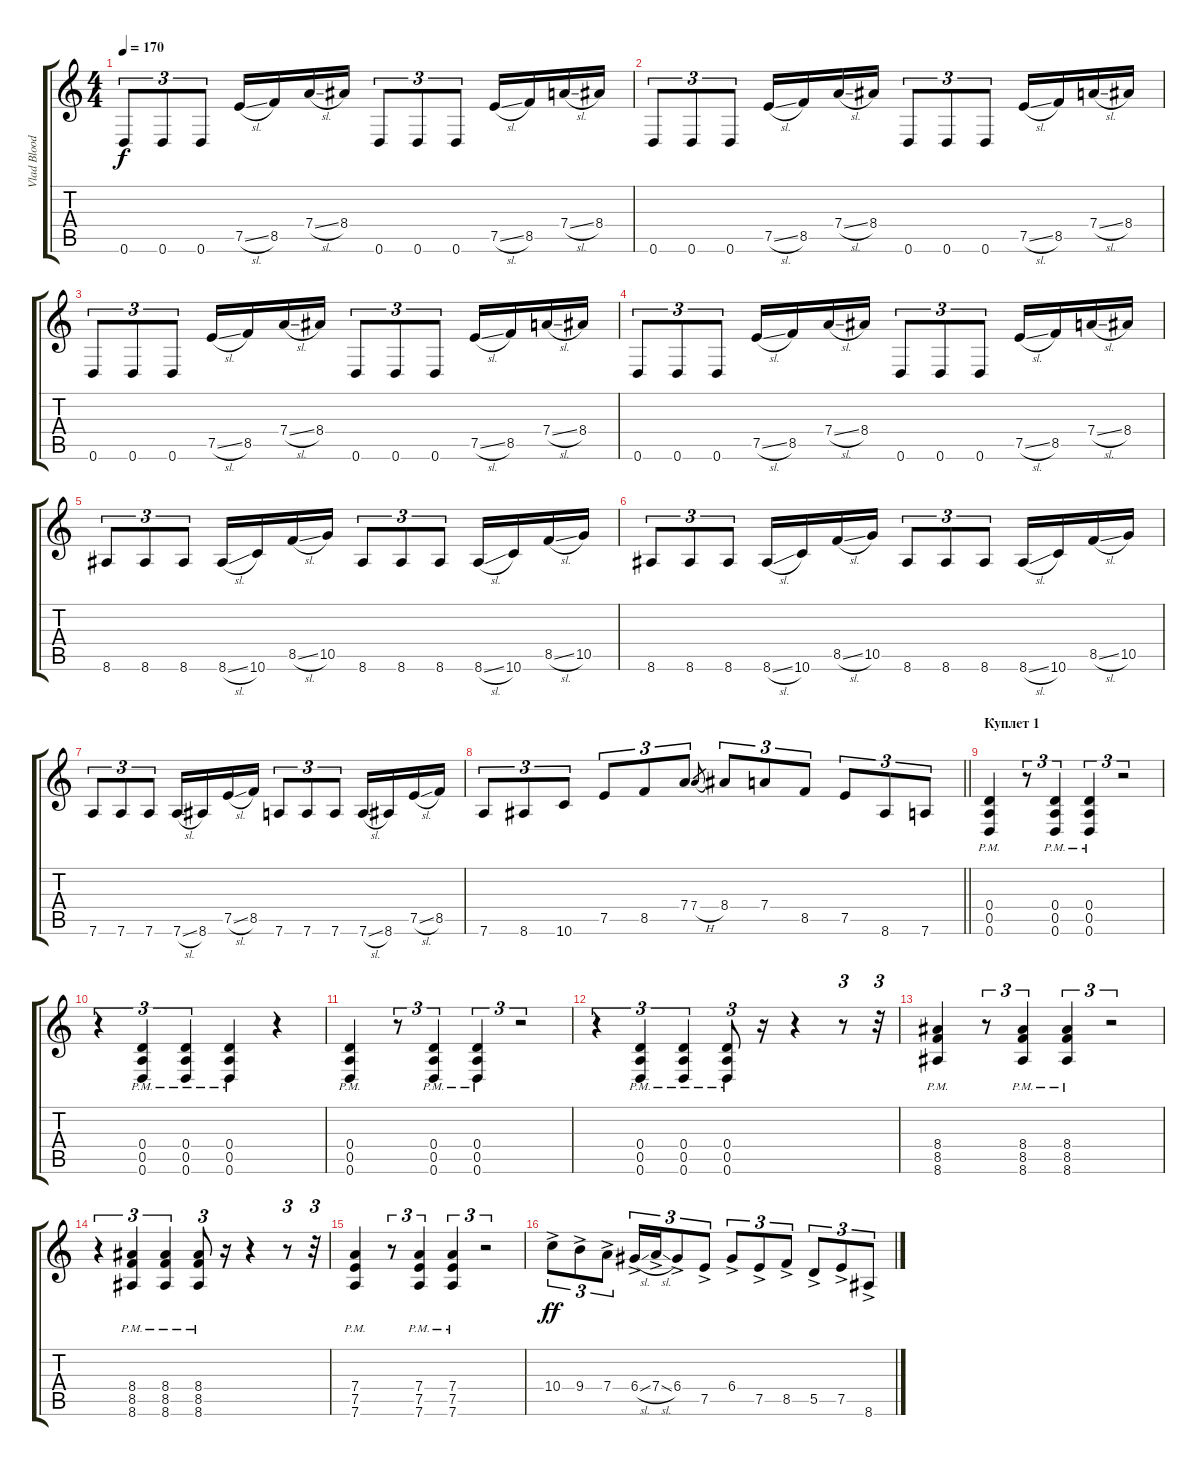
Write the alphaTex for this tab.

\track ("Vlad Blooder" "Vlad Blood") {instrument overdrivenguitar}
\staff {score tabs}
\tuning (E4 B3 G3 D3 A2 D2) {hide}
\ts (4 4)
\tempo 170
\clef g2
\ks c
0.6.8{tu (3 2) dy f} 0.6.8{tu (3 2)} 0.6.8{tu (3 2)} 7.5{sl}.16 8.5.16 7.4{sl}.16 8.4.16 0.6.8{tu (3 2)} 0.6.8{tu (3 2)} 0.6.8{tu (3 2)} 7.5{sl}.16 8.5.16 7.4{sl}.16 8.4.16 |
0.6.8{tu (3 2)} 0.6.8{tu (3 2)} 0.6.8{tu (3 2)} 7.5{sl}.16 8.5.16 7.4{sl}.16 8.4.16 0.6.8{tu (3 2)} 0.6.8{tu (3 2)} 0.6.8{tu (3 2)} 7.5{sl}.16 8.5.16 7.4{sl}.16 8.4.16 |
0.6.8{tu (3 2)} 0.6.8{tu (3 2)} 0.6.8{tu (3 2)} 7.5{sl}.16 8.5.16 7.4{sl}.16 8.4.16 0.6.8{tu (3 2)} 0.6.8{tu (3 2)} 0.6.8{tu (3 2)} 7.5{sl}.16 8.5.16 7.4{sl}.16 8.4.16 |
0.6.8{tu (3 2)} 0.6.8{tu (3 2)} 0.6.8{tu (3 2)} 7.5{sl}.16 8.5.16 7.4{sl}.16 8.4.16 0.6.8{tu (3 2)} 0.6.8{tu (3 2)} 0.6.8{tu (3 2)} 7.5{sl}.16 8.5.16 7.4{sl}.16 8.4.16 |
8.6.8{tu (3 2)} 8.6.8{tu (3 2)} 8.6.8{tu (3 2)} 8.6{sl}.16 10.6.16 8.5{sl}.16 10.5.16 8.6.8{tu (3 2)} 8.6.8{tu (3 2)} 8.6.8{tu (3 2)} 8.6{sl}.16 10.6.16 8.5{sl}.16 10.5.16 |
8.6.8{tu (3 2)} 8.6.8{tu (3 2)} 8.6.8{tu (3 2)} 8.6{sl}.16 10.6.16 8.5{sl}.16 10.5.16 8.6.8{tu (3 2)} 8.6.8{tu (3 2)} 8.6.8{tu (3 2)} 8.6{sl}.16 10.6.16 8.5{sl}.16 10.5.16 |
7.6.8{tu (3 2)} 7.6.8{tu (3 2)} 7.6.8{tu (3 2)} 7.6{sl}.16 8.6.16 7.5{sl}.16 8.5.16 7.6.8{tu (3 2)} 7.6.8{tu (3 2)} 7.6.8{tu (3 2)} 7.6{sl}.16 8.6.16 7.5{sl}.16 8.5.16 |
\barLineRight lightlight
7.6.8{tu (3 2)} 8.6.8{tu (3 2)} 10.6.8{tu (3 2)} 7.5.8{tu (3 2)} 8.5.8{tu (3 2)} 7.4.8{tu (3 2)} 7.4{h}.8{gr} 8.4.8{tu (3 2)} 7.4.8{tu (3 2)} 8.5.8{tu (3 2)} 7.5.8{tu (3 2)} 8.6.8{tu (3 2)} 7.6.8{tu (3 2)} |
\section ("" "Куплет 1")
(0.4{pm} 0.5{pm} 0.6{pm}).4 r.8{tu (3 2)} (0.4{pm} 0.5{pm} 0.6{pm}).4{tu (3 2)} (0.4{pm} 0.5{pm} 0.6{pm}).4{tu (3 2)} r.2{tu (3 2)} |
r.4{tu (3 2)} (0.4{pm} 0.5{pm} 0.6{pm}).4{tu (3 2)} (0.4{pm} 0.5{pm} 0.6{pm}).4{tu (3 2)} (0.4{pm} 0.5{pm} 0.6{pm}).4 r.4 |
(0.4{pm} 0.5{pm} 0.6{pm}).4 r.8{tu (3 2)} (0.4{pm} 0.5{pm} 0.6{pm}).4{tu (3 2)} (0.4{pm} 0.5{pm} 0.6{pm}).4{tu (3 2)} r.2{tu (3 2)} |
r.4{tu (3 2)} (0.4{pm} 0.5{pm} 0.6{pm}).4{tu (3 2)} (0.4{pm} 0.5{pm} 0.6{pm}).4{tu (3 2)} (0.4{pm} 0.5{pm} 0.6{pm}).8{tu (3 2)} r.16 r.4 r.8{tu (3 2)} r.32{tu (3 2)} |
(8.4{pm} 8.5{pm} 8.6{pm}).4 r.8{tu (3 2)} (8.4{pm} 8.5{pm} 8.6{pm}).4{tu (3 2)} (8.4{pm} 8.5{pm} 8.6{pm}).4{tu (3 2)} r.2{tu (3 2)} |
r.4{tu (3 2)} (8.4{pm} 8.5{pm} 8.6{pm}).4{tu (3 2)} (8.4{pm} 8.5{pm} 8.6{pm}).4{tu (3 2)} (8.4{pm} 8.5{pm} 8.6{pm}).8{tu (3 2)} r.16 r.4 r.8{tu (3 2)} r.32{tu (3 2)} |
(7.4{pm} 7.5{pm} 7.6{pm}).4 r.8{tu (3 2)} (7.4{pm} 7.5{pm} 7.6{pm}).4{tu (3 2)} (7.4{pm} 7.5{pm} 7.6{pm}).4{tu (3 2)} r.2{tu (3 2)} |
10.4{ac}.8{tu (3 2) dy ff} 9.4{ac}.8{tu (3 2)} 7.4{ac}.8{tu (3 2)} 6.4{sl ac}.16{tu (3 2)} 7.4{sl ac}.16{tu (3 2)} 6.4{ac}.8{tu (3 2)} 7.5{ac}.8{tu (3 2)} 6.4{ac}.8{tu (3 2)} 7.5{ac}.8{tu (3 2)} 8.5{ac}.8{tu (3 2)} 5.5{ac}.8{tu (3 2)} 7.5{ac}.8{tu (3 2)} 8.6{ac}.8{tu (3 2)}
